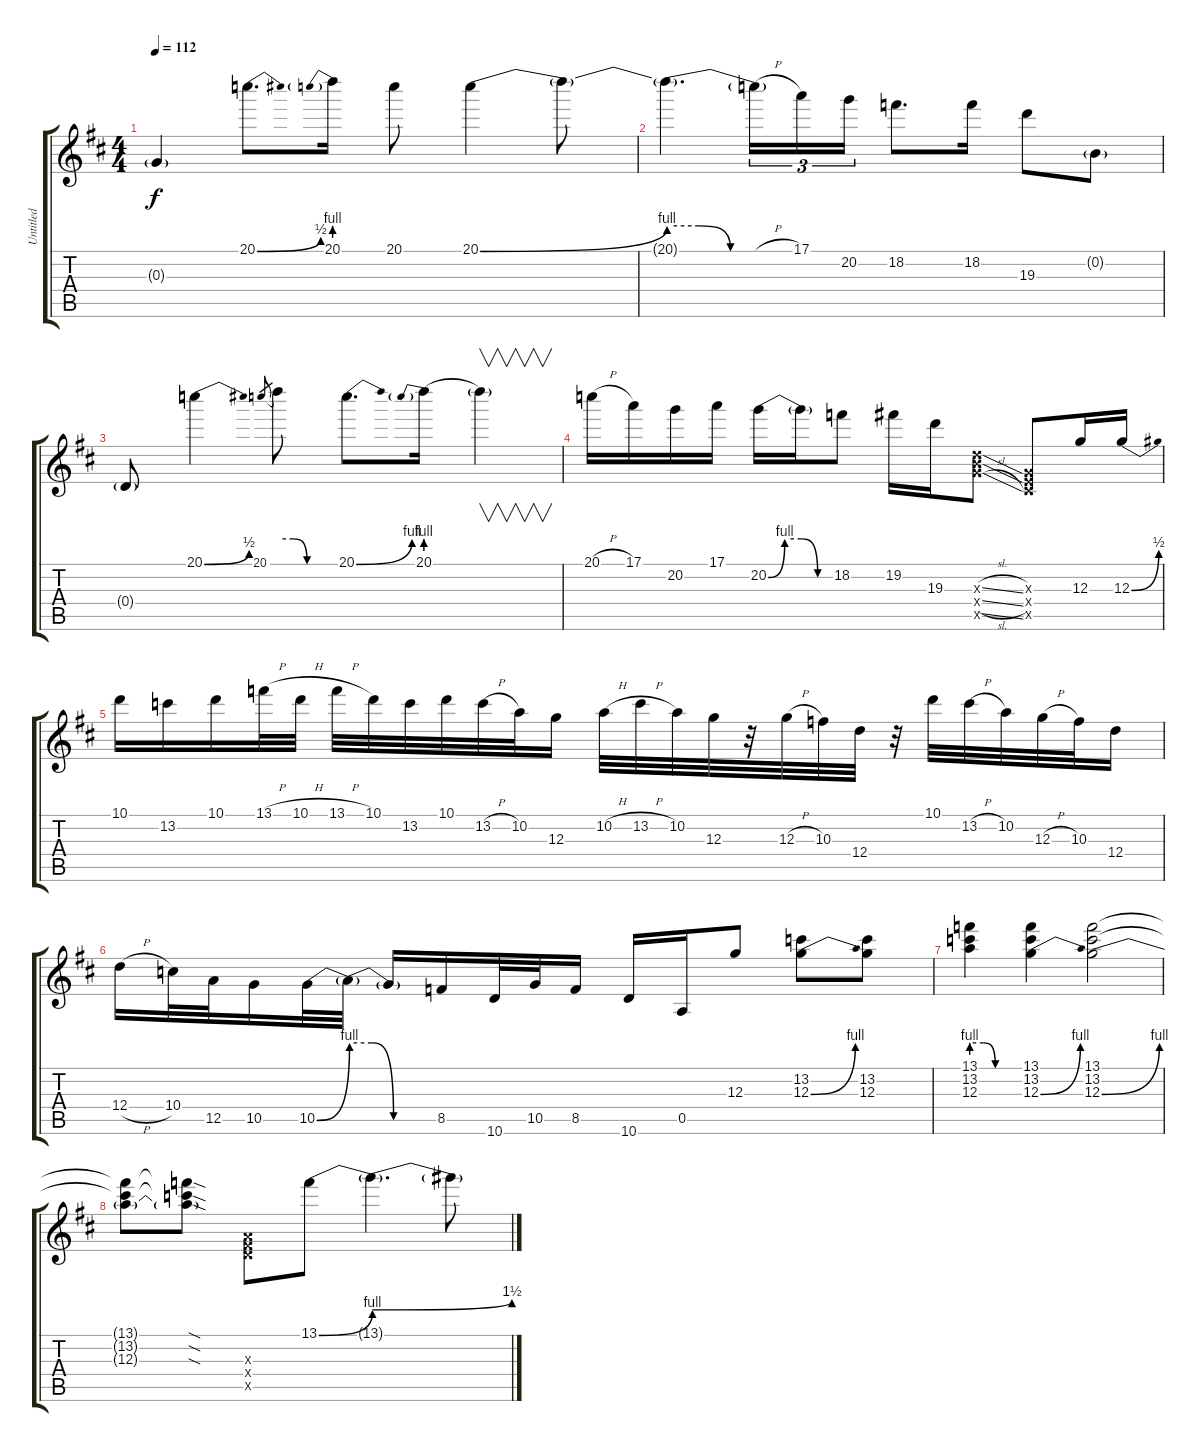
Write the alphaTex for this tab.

\track ("Untitled" "Untitled") {instrument distortionguitar}
\staff {score tabs}
\tuning (E4 B3 G3 D3 A2 E2) {hide}
\ts (4 4)
\section ("" "")
\tempo 112
\clef g2
\ks d
0.3{g}.4{dy f} 20.1{be (bend 0 0 60 2)}.8{d} 20.1{be (prebend 0 4 60 4)}.16 20.1.8 20.1{be (bend 0 0 60 4)}.4 20.1{t}.8 |
20.1{be (custom 0 4 15 4 30 0 60 0) t}.4{d} 20.1{h t}.16{tu (3 2)} 17.1.16{tu (3 2)} 20.2.16{tu (3 2)} 18.2.8{d} 18.2.16 19.3.8 0.2{g}.8 |
0.4{g}.8 20.1{be (bend 0 0 60 2)}.4 20.1.8{gr} 20.1{be (custom 0 4 15 4 30 0 60 0) t}.8 20.1{be (bend 0 0 60 4)}.8{d} 20.1{be (prebend 0 4 60 4)}.16 20.1{t}.4{v} |
20.1{h}.16 17.1.16 20.2.16 17.1.16 20.2{be (custom 0 0 15 4 30 4 45 0 60 0)}.16 20.2{t}.16 18.2.8 19.2.16 19.3.16 (7.3{sl x} 9.4{sl x} 10.5{sl x}).8 (0.3{x} 2.4{x} 4.5{x}).8 12.3.16 12.3{be (bend 0 0 60 2)}.16 |
10.1.16 13.2.16 10.1.16 13.1{h}.32 10.1{h}.32 13.1{h}.32 10.1.32 13.2.32 10.1.32 13.2{h}.32 10.2.32 12.3.16 10.2{h}.32 13.2{h}.32 10.2.32 12.3.32 r.32 12.3{h}.32 10.3.32 12.4.32 r.32 10.1.32 13.2{h}.32 10.2.32 12.3{h}.32 10.3.32 12.4.16 |
12.4{h}.16 10.4.32 12.5.32 10.5.16 10.5{be (bend 0 0 60 4)}.32 10.5{be (custom 0 4 15 4 30 0 60 0) t}.32 10.5{t}.16 8.5.16 10.6.32 10.5.32 8.5.16 10.6.16 0.5.16 12.3.8 (13.2 12.3{be (bend 0 0 60 4)}).8 (13.2 12.3).8 |
(13.1 13.2 12.3{be (custom 0 4 15 4 30 0 60 0)}).4 (13.1 13.2 12.3{be (bend 0 0 60 4)}).4 (13.1 13.2 12.3{be (bend 0 0 60 4)}).2 |
(13.1{t} 13.2{t} 12.3{t}).8 (13.1{sod t} 13.2{sod t} 12.3{sod t}).8 (2.3{x} 4.4{x} 5.5{x}).8 13.1{be (bend 0 0 60 4)}.8 13.1{be (bend 0 4 60 6) t}.4{d} 13.1{t}.8
